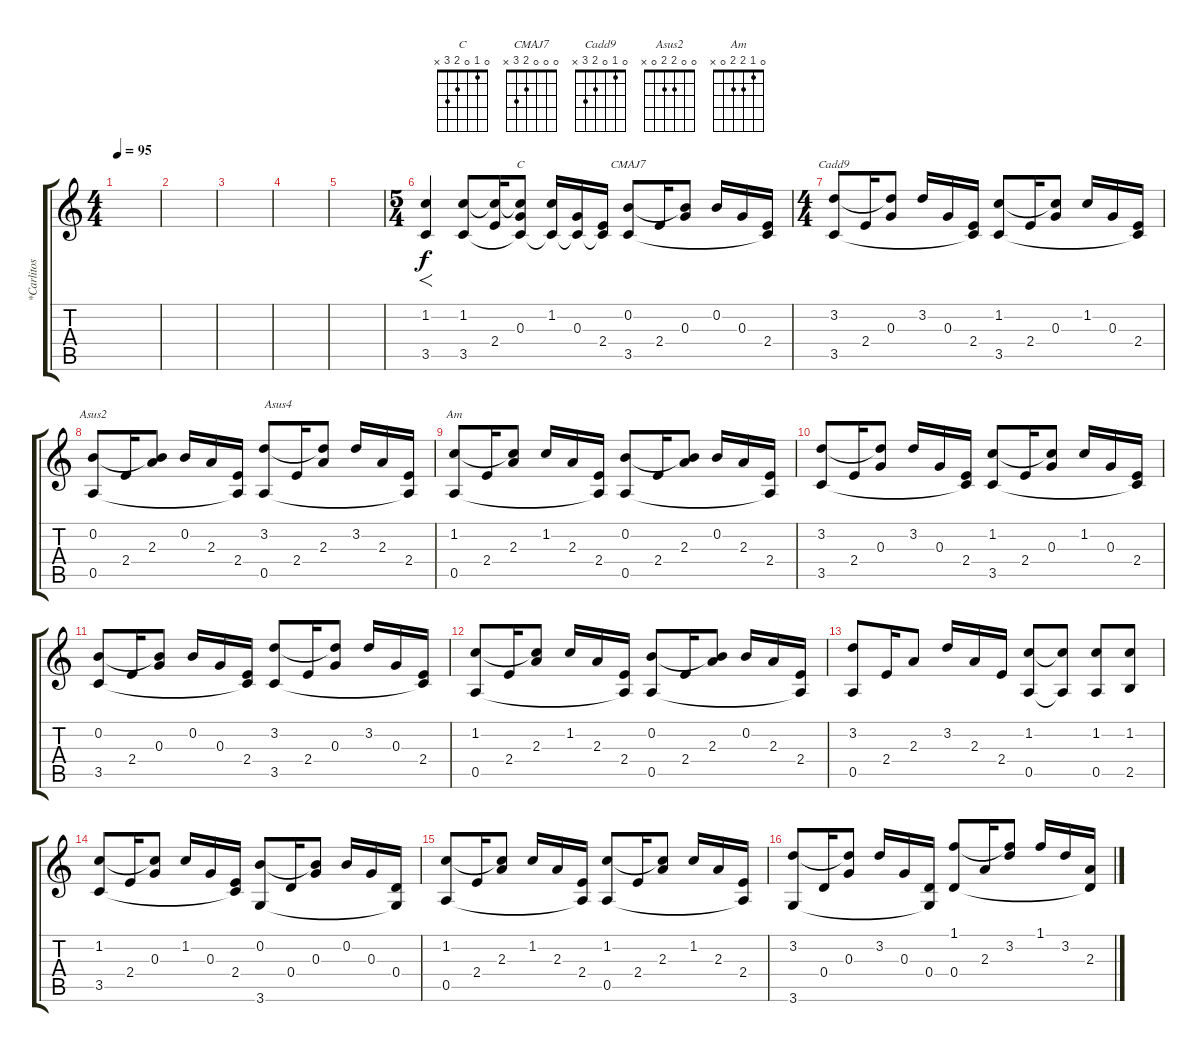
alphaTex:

\track ("*Carlitos" "*Carlitos") {instrument acousticguitarsteel}
\staff {score tabs}
\tuning (E4 B3 G3 D3 A2 E2) {hide}
\chord ("C" 0 1 0 2 3 x)
\chord ("CMAJ7" 0 0 0 2 3 x)
\chord ("Cadd9" 0 1 0 2 3 x)
\chord ("Asus2" 0 0 2 2 0 x)
\chord ("Am" 0 1 2 2 0 x)
\ts (4 4)
\tempo 95
\clef g2
\ks c
|
|
|
|
|
\ts (5 4)
(1.2 3.5).4{f volume 16 instrument acousticguitarsteel} (1.2 3.5).8{dy f} (1.2{t} 2.4).16 (1.2{t} 0.3 3.5{t}).8{ch "C"} (1.2 3.5{t}).16 (0.3 3.5{t}).16 (2.4 3.5{t}).16 (0.2 3.5).8{ch "CMAJ7"} 2.4.16 (0.2{t} 0.3).8 0.2.16 0.3.16 (2.4 3.5{t}).16 |
\ts (4 4)
(3.2 3.5).8{ch "Cadd9"} 2.4.16 (3.2{t} 0.3).8 3.2.16 0.3.16 (2.4 3.5{t}).16 (1.2 3.5).8 2.4.16 (1.2{t} 0.3).8 1.2.16 0.3.16 (2.4 3.5{t}).16 |
(0.2 0.5).8{ch "Asus2"} 2.4.16 (0.2{t} 2.3).8 0.2.16 2.3.16 (2.4 0.5{t}).16 (3.2 0.5).8{txt "Asus4"} 2.4.16 (3.2{t} 2.3).8 3.2.16 2.3.16 (2.4 0.5{t}).16 |
(1.2 0.5).8{ch "Am"} 2.4.16 (1.2{t} 2.3).8 1.2.16 2.3.16 (2.4 0.5{t}).16 (0.2 0.5).8 2.4.16 (0.2{t} 2.3).8 0.2.16 2.3.16 (2.4 0.5{t}).16 |
(3.2 3.5).8 2.4.16 (3.2{t} 0.3).8 3.2.16 0.3.16 (2.4 3.5{t}).16 (1.2 3.5).8 2.4.16 (1.2{t} 0.3).8 1.2.16 0.3.16 (2.4 3.5{t}).16 |
(0.2 3.5).8 2.4.16 (0.2{t} 0.3).8 0.2.16 0.3.16 (2.4 3.5{t}).16 (3.2 3.5).8 2.4.16 (3.2{t} 0.3).8 3.2.16 0.3.16 (2.4 3.5{t}).16 |
(1.2 0.5).8 2.4.16 (1.2{t} 2.3).8 1.2.16 2.3.16 (2.4 0.5{t}).16 (0.2 0.5).8 2.4.16 (0.2{t} 2.3).8 0.2.16 2.3.16 (2.4 0.5{t}).16 |
(3.2 0.5).8 2.4.16 2.3.8 3.2.16 2.3.16 2.4.16 (1.2 0.5).8 (1.2{t} 0.5{t}).8 (1.2 0.5).8 (1.2 2.5).8 |
(1.2 3.5).8 2.4.16 (1.2{t} 0.3).8 1.2.16 0.3.16 (2.4 3.5{t}).16 (0.2 3.6).8 0.4.16 (0.2{t} 0.3).8 0.2.16 0.3.16 (0.4 3.6{t}).16 |
(1.2 0.5).8 2.4.16 (1.2{t} 2.3).8 1.2.16 2.3.16 (2.4 0.5{t}).16 (1.2 0.5).8 2.4.16 (1.2{t} 2.3).8 1.2.16 2.3.16 (2.4 0.5{t}).16 |
(3.2 3.6).8 0.4.16 (3.2{t} 0.3).8 3.2.16 0.3.16 (0.4 3.6{t}).16 (1.1 0.4).8 2.3.16 (1.1{t} 3.2).8 1.1.16 3.2.16 (2.3 0.4{t}).16
